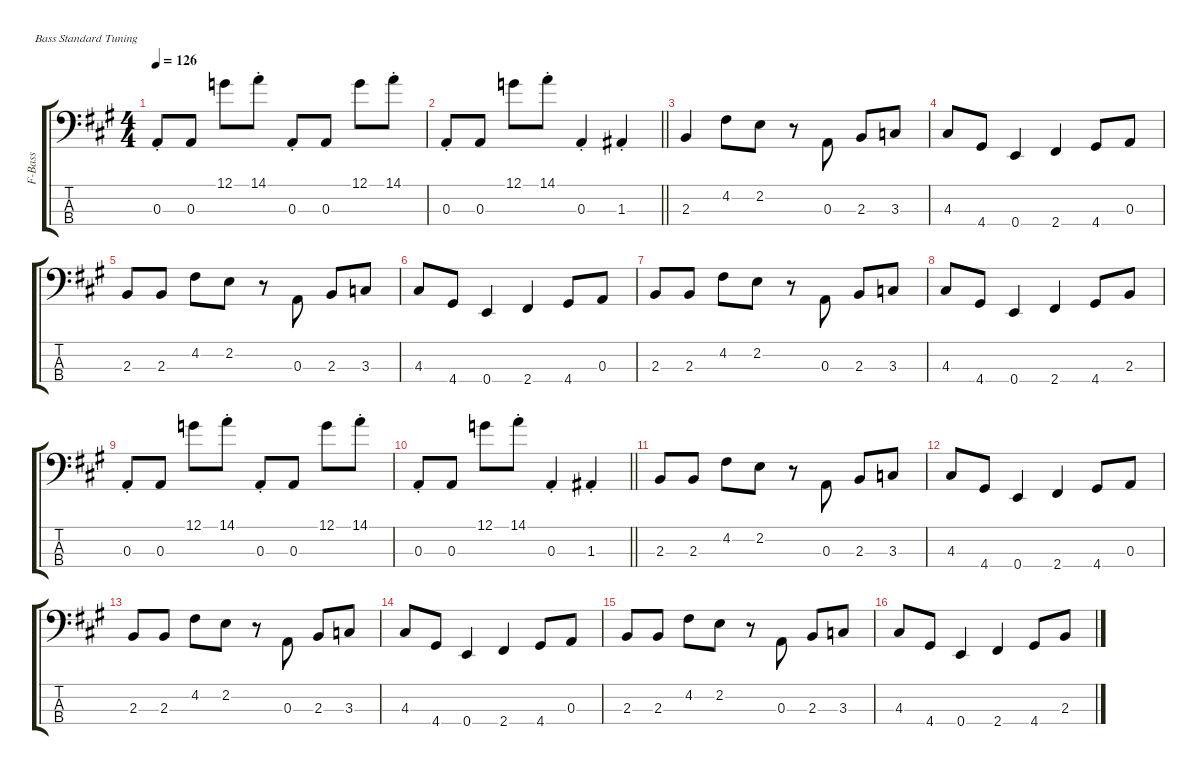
\hideDynamics
\bracketExtendMode groupsimilarinstruments
\otherSystemsTrackNameOrientation horizontal
\track ("Bass" "F-Bass") {defaultSystemsLayout 8 instrument fretlessbass}
\staff {score tabs}
\tuning (G2 D2 A1 E1)
\ts (4 4)
\tempo 126
\clef f4
\ks a
0.3{st acc forcenatural}.8{dy f beam Up} 0.3{acc forcenatural}.8{beam Up} 12.1{acc forcenatural}.8{beam Down} 14.1{st acc forcenatural}.8{beam Down} 0.3{st acc forcenatural}.8{beam Up} 0.3{acc forcenatural}.8{beam Up} 12.1{acc forcenatural}.8{beam Down} 14.1{st acc forcenatural}.8{beam Down} |
\barLineRight lightlight
0.3{st acc forcenatural}.8{beam Up} 0.3{acc forcenatural}.8{beam Up} 12.1{acc forcenatural}.8{beam Down} 14.1{st acc forcenatural}.8{beam Down} 0.3{st acc forcenatural}.4{beam Up} 1.3{st acc #}.4{beam Up} |
2.3{acc forcenatural}.4{beam Up} 4.2{acc #}.8{beam Down} 2.2{acc forcenatural}.8{beam Down} r.8{beam Down} 0.3{acc forcenatural}.8{beam Up} 2.3{acc forcenatural}.8{beam Up} 3.3{acc forcenatural}.8{beam Up} |
4.3{acc #}.8{beam Up} 4.4{acc #}.8{beam Up} 0.4{acc forcenatural}.4{beam Up} 2.4{acc #}.4{beam Up} 4.4{acc #}.8{beam Up} 0.3{acc forcenatural}.8{beam Up} |
2.3{acc forcenatural}.8{beam Up} 2.3{acc forcenatural}.8{beam Up} 4.2{acc #}.8{beam Down} 2.2{acc forcenatural}.8{beam Down} r.8{beam Down} 0.3{acc forcenatural}.8{beam Up} 2.3{acc forcenatural}.8{beam Up} 3.3{acc forcenatural}.8{beam Up} |
4.3{acc #}.8{beam Up} 4.4{acc #}.8{beam Up} 0.4{acc forcenatural}.4{beam Up} 2.4{acc #}.4{beam Up} 4.4{acc #}.8{beam Up} 0.3{acc forcenatural}.8{beam Up} |
2.3{acc forcenatural}.8{beam Up} 2.3{acc forcenatural}.8{beam Up} 4.2{acc #}.8{beam Down} 2.2{acc forcenatural}.8{beam Down} r.8{beam Down} 0.3{acc forcenatural}.8{beam Up} 2.3{acc forcenatural}.8{beam Up} 3.3{acc forcenatural}.8{beam Up} |
4.3{acc #}.8{beam Up} 4.4{acc #}.8{beam Up} 0.4{acc forcenatural}.4{beam Up} 2.4{acc #}.4{beam Up} 4.4{acc #}.8{beam Up} 2.3{acc forcenatural}.8{beam Up} |
0.3{st acc forcenatural}.8{beam Up} 0.3{acc forcenatural}.8{beam Up} 12.1{acc forcenatural}.8{beam Down} 14.1{st acc forcenatural}.8{beam Down} 0.3{st acc forcenatural}.8{beam Up} 0.3{acc forcenatural}.8{beam Up} 12.1{acc forcenatural}.8{beam Down} 14.1{st acc forcenatural}.8{beam Down} |
\barLineRight lightlight
0.3{st acc forcenatural}.8{beam Up} 0.3{acc forcenatural}.8{beam Up} 12.1{acc forcenatural}.8{beam Down} 14.1{st acc forcenatural}.8{beam Down} 0.3{st acc forcenatural}.4{beam Up} 1.3{st acc #}.4{beam Up} |
2.3{acc forcenatural}.8{beam Up} 2.3{acc forcenatural}.8{beam Up} 4.2{acc #}.8{beam Down} 2.2{acc forcenatural}.8{beam Down} r.8{beam Down} 0.3{acc forcenatural}.8{beam Up} 2.3{acc forcenatural}.8{beam Up} 3.3{acc forcenatural}.8{beam Up} |
4.3{acc #}.8{beam Up} 4.4{acc #}.8{beam Up} 0.4{acc forcenatural}.4{beam Up} 2.4{acc #}.4{beam Up} 4.4{acc #}.8{beam Up} 0.3{acc forcenatural}.8{beam Up} |
2.3{acc forcenatural}.8{beam Up} 2.3{acc forcenatural}.8{beam Up} 4.2{acc #}.8{beam Down} 2.2{acc forcenatural}.8{beam Down} r.8{beam Down} 0.3{acc forcenatural}.8{beam Up} 2.3{acc forcenatural}.8{beam Up} 3.3{acc forcenatural}.8{beam Up} |
4.3{acc #}.8{beam Up} 4.4{acc #}.8{beam Up} 0.4{acc forcenatural}.4{beam Up} 2.4{acc #}.4{beam Up} 4.4{acc #}.8{beam Up} 0.3{acc forcenatural}.8{beam Up} |
2.3{acc forcenatural}.8{beam Up} 2.3{acc forcenatural}.8{beam Up} 4.2{acc #}.8{beam Down} 2.2{acc forcenatural}.8{beam Down} r.8{beam Down} 0.3{acc forcenatural}.8{beam Up} 2.3{acc forcenatural}.8{beam Up} 3.3{acc forcenatural}.8{beam Up} |
4.3{acc #}.8{beam Up} 4.4{acc #}.8{beam Up} 0.4{acc forcenatural}.4{beam Up} 2.4{acc #}.4{beam Up} 4.4{acc #}.8{beam Up} 2.3{acc forcenatural}.8{beam Up}
